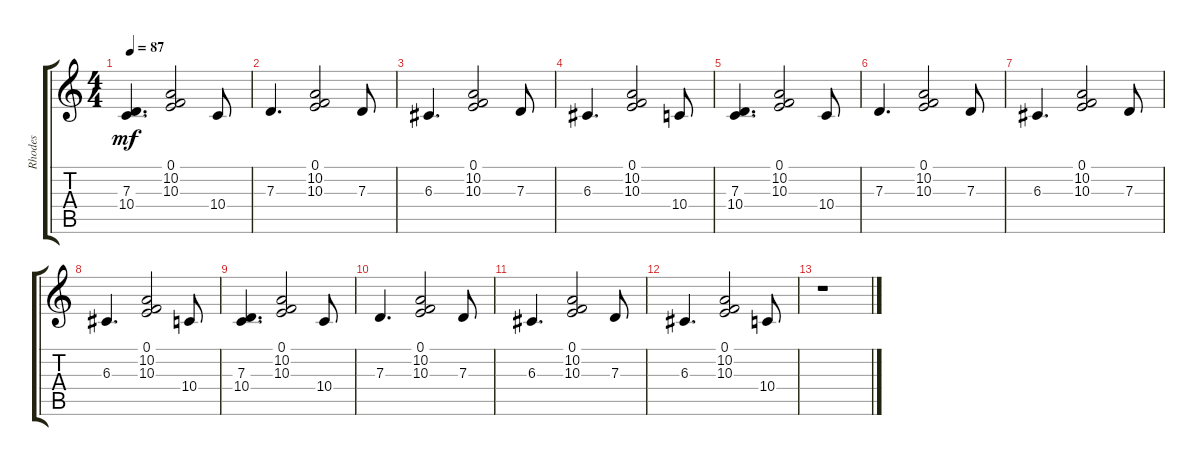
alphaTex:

\track ("Rhodes" "Rhodes") {instrument electricpiano1}
\staff {score tabs}
\tuning (E4 B3 G3 D3 A2 E2) {hide}
\ts (4 4)
\tempo 87
\clef g2
\ks c
(7.3 10.4).4{d dy mf} (0.1 10.2 10.3).2 10.4.8 |
7.3.4{d} (0.1 10.2 10.3).2 7.3.8 |
6.3.4{d} (0.1 10.2 10.3).2 7.3.8 |
6.3.4{d} (0.1 10.2 10.3).2 10.4.8 |
(7.3 10.4).4{d} (0.1 10.2 10.3).2 10.4.8 |
7.3.4{d} (0.1 10.2 10.3).2 7.3.8 |
6.3.4{d} (0.1 10.2 10.3).2 7.3.8 |
6.3.4{d} (0.1 10.2 10.3).2 10.4.8 |
(7.3 10.4).4{d} (0.1 10.2 10.3).2 10.4.8 |
7.3.4{d} (0.1 10.2 10.3).2 7.3.8 |
6.3.4{d} (0.1 10.2 10.3).2 7.3.8 |
6.3.4{d} (0.1 10.2 10.3).2 10.4.8 |
r.1
